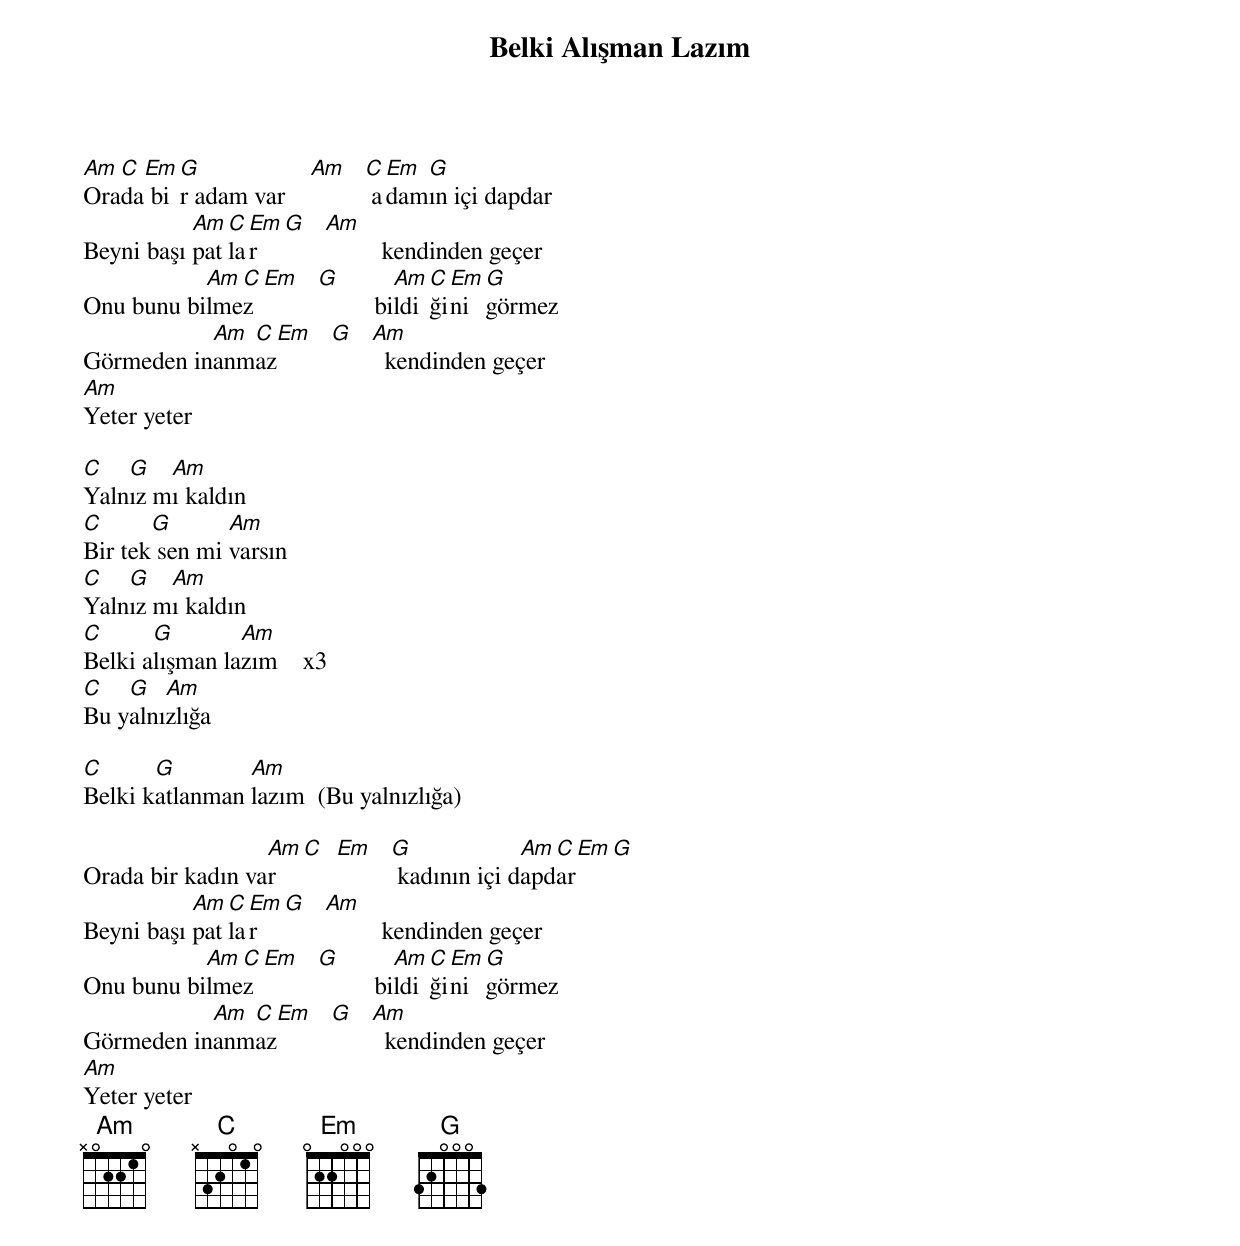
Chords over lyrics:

{title: Belki Alışman Lazım}
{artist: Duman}

Am C Em G             Am C Em G
Orada bir adam var        adamın içi dapdar
           Am C Em G  Am
Beyni başı patlar              kendinden geçer
           Am C Em G          Am C Em G
Onu bunu bilmez             bildiğini görmez
           Am C Em G  Am
Görmeden inanmaz        kendinden geçer
Am
Yeter yeter

C   G   Am
Yalnız mı kaldın
C      G       Am
Bir tek sen mi varsın
C   G   Am
Yalnız mı kaldın
C      G        Am
Belki alışman lazım    x3
C   G   Am
Bu yalnızlığa

C      G        Am
Belki katlanman lazım  (Bu yalnızlığa)

                  Am C Em G             Am C Em G
Orada bir kadın var        kadının içi dapdar
           Am C Em G  Am
Beyni başı patlar              kendinden geçer
           Am C Em G          Am C Em G
Onu bunu bilmez             bildiğini görmez
           Am C Em G  Am
Görmeden inanmaz        kendinden geçer
Am
Yeter yeter
